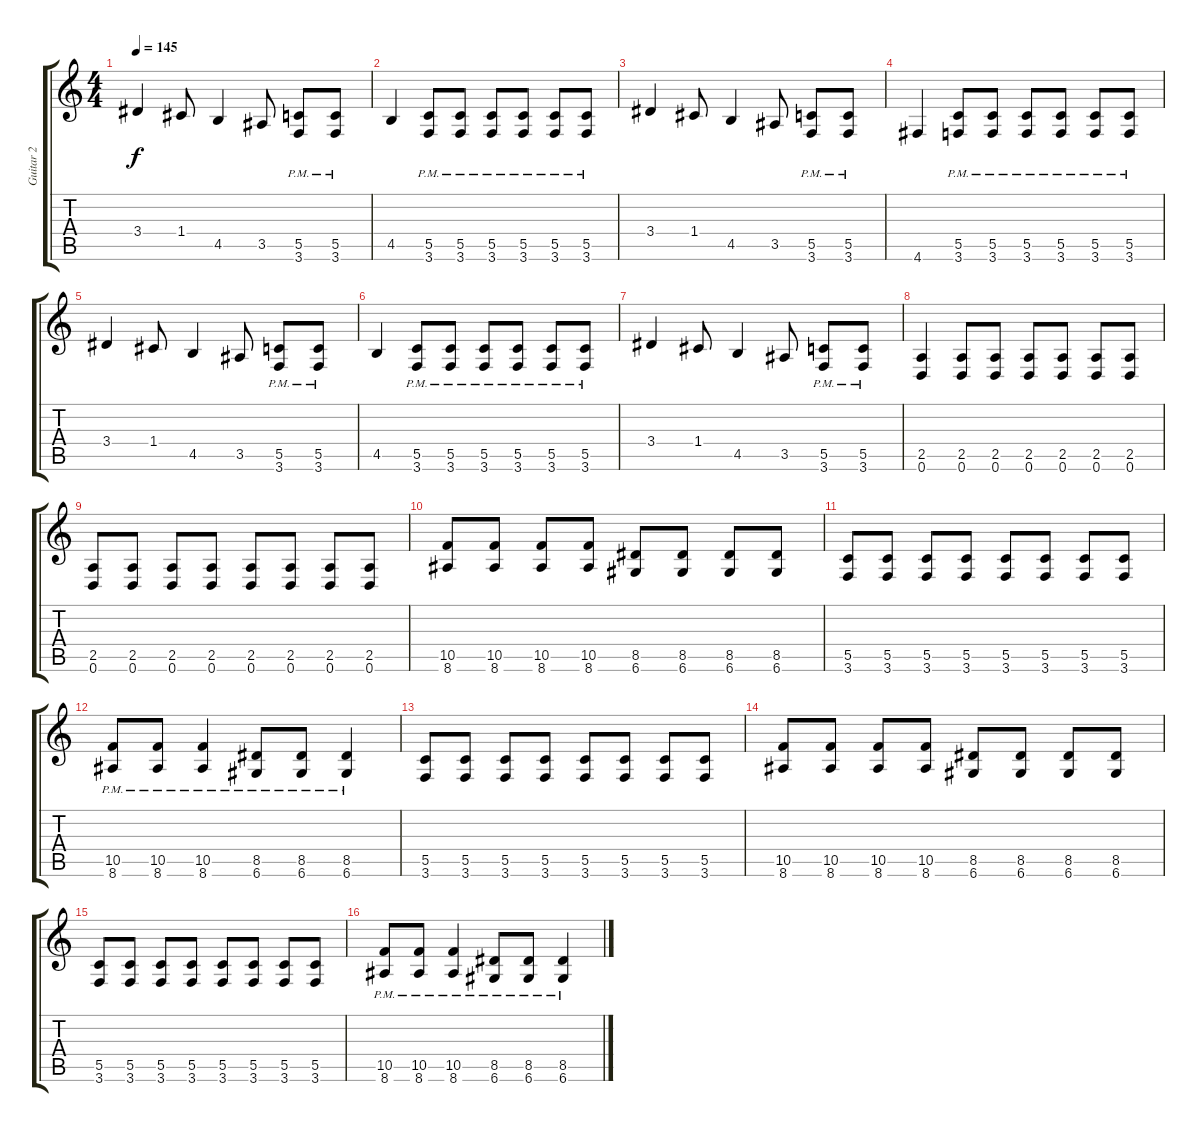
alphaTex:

\track ("Guitar 2" "Guitar 2") {instrument distortionguitar}
\staff {score tabs}
\tuning (D4 A3 F3 C3 G2 D2) {hide}
\ts (4 4)
\tempo 145
\clef g2
\ks c
3.4.4{dy f} 1.4.8 4.5.4 3.5.8 (5.5{pm} 3.6{pm}).8 (5.5{pm} 3.6{pm}).8 |
4.5.4 (5.5{pm} 3.6{pm}).8 (5.5{pm} 3.6{pm}).8 (5.5{pm} 3.6{pm}).8 (5.5{pm} 3.6{pm}).8 (5.5{pm} 3.6{pm}).8 (5.5{pm} 3.6{pm}).8 |
3.4.4 1.4.8 4.5.4 3.5.8 (5.5{pm} 3.6{pm}).8 (5.5{pm} 3.6{pm}).8 |
4.6.4 (5.5{pm} 3.6{pm}).8 (5.5{pm} 3.6{pm}).8 (5.5{pm} 3.6{pm}).8 (5.5{pm} 3.6{pm}).8 (5.5{pm} 3.6{pm}).8 (5.5{pm} 3.6{pm}).8 |
3.4.4 1.4.8 4.5.4 3.5.8 (5.5{pm} 3.6{pm}).8 (5.5{pm} 3.6{pm}).8 |
4.5.4 (5.5{pm} 3.6{pm}).8 (5.5{pm} 3.6{pm}).8 (5.5{pm} 3.6{pm}).8 (5.5{pm} 3.6{pm}).8 (5.5{pm} 3.6{pm}).8 (5.5{pm} 3.6{pm}).8 |
3.4.4 1.4.8 4.5.4 3.5.8 (5.5{pm} 3.6{pm}).8 (5.5{pm} 3.6{pm}).8 |
(2.5 0.6).4 (2.5 0.6).8 (2.5 0.6).8 (2.5 0.6).8 (2.5 0.6).8 (2.5 0.6).8 (2.5 0.6).8 |
(2.5 0.6).8 (2.5 0.6).8 (2.5 0.6).8 (2.5 0.6).8 (2.5 0.6).8 (2.5 0.6).8 (2.5 0.6).8 (2.5 0.6).8 |
(10.5 8.6).8 (10.5 8.6).8 (10.5 8.6).8 (10.5 8.6).8 (8.5 6.6).8 (8.5 6.6).8 (8.5 6.6).8 (8.5 6.6).8 |
(5.5 3.6).8 (5.5 3.6).8 (5.5 3.6).8 (5.5 3.6).8 (5.5 3.6).8 (5.5 3.6).8 (5.5 3.6).8 (5.5 3.6).8 |
(10.5{pm} 8.6{pm}).8 (10.5{pm} 8.6{pm}).8 (10.5{pm} 8.6{pm}).4 (8.5{pm} 6.6{pm}).8 (8.5{pm} 6.6{pm}).8 (8.5{pm} 6.6{pm}).4 |
(5.5 3.6).8 (5.5 3.6).8 (5.5 3.6).8 (5.5 3.6).8 (5.5 3.6).8 (5.5 3.6).8 (5.5 3.6).8 (5.5 3.6).8 |
(10.5 8.6).8 (10.5 8.6).8 (10.5 8.6).8 (10.5 8.6).8 (8.5 6.6).8 (8.5 6.6).8 (8.5 6.6).8 (8.5 6.6).8 |
(5.5 3.6).8 (5.5 3.6).8 (5.5 3.6).8 (5.5 3.6).8 (5.5 3.6).8 (5.5 3.6).8 (5.5 3.6).8 (5.5 3.6).8 |
(10.5{pm} 8.6{pm}).8 (10.5{pm} 8.6{pm}).8 (10.5{pm} 8.6{pm}).4 (8.5{pm} 6.6{pm}).8 (8.5{pm} 6.6{pm}).8 (8.5{pm} 6.6{pm}).4
